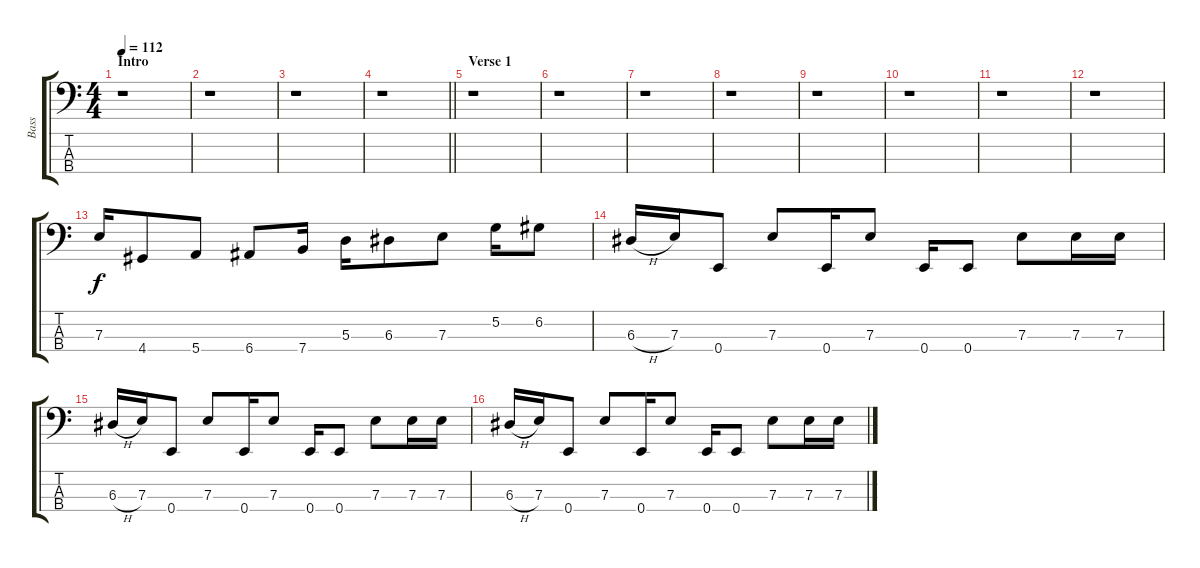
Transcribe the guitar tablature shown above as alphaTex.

\track ("Bass" "Bass") {instrument electricbasspick}
\staff {score tabs}
\tuning (G2 D2 A1 E1) {hide}
\ts (4 4)
\section ("" "Intro")
\tempo 112
\clef f4
\ks c
r.1{dy f instrument electricbasspick} |
r.1 |
r.1 |
\barLineRight lightlight
r.1 |
\section ("" "Verse 1")
r.1 |
r.1 |
r.1 |
r.1 |
r.1 |
r.1 |
r.1 |
r.1 |
7.3.16 4.4.8 5.4.8 6.4.8 7.4.16 5.3.16 6.3.8 7.3.8 5.2.16 6.2.8 |
6.3{h}.16 7.3.16 0.4.8 7.3.8 0.4.16 7.3.8 0.4.16 0.4.8 7.3.8 7.3.16 7.3.16 |
6.3{h}.16 7.3.16 0.4.8 7.3.8 0.4.16 7.3.8 0.4.16 0.4.8 7.3.8 7.3.16 7.3.16 |
6.3{h}.16 7.3.16 0.4.8 7.3.8 0.4.16 7.3.8 0.4.16 0.4.8 7.3.8 7.3.16 7.3.16
